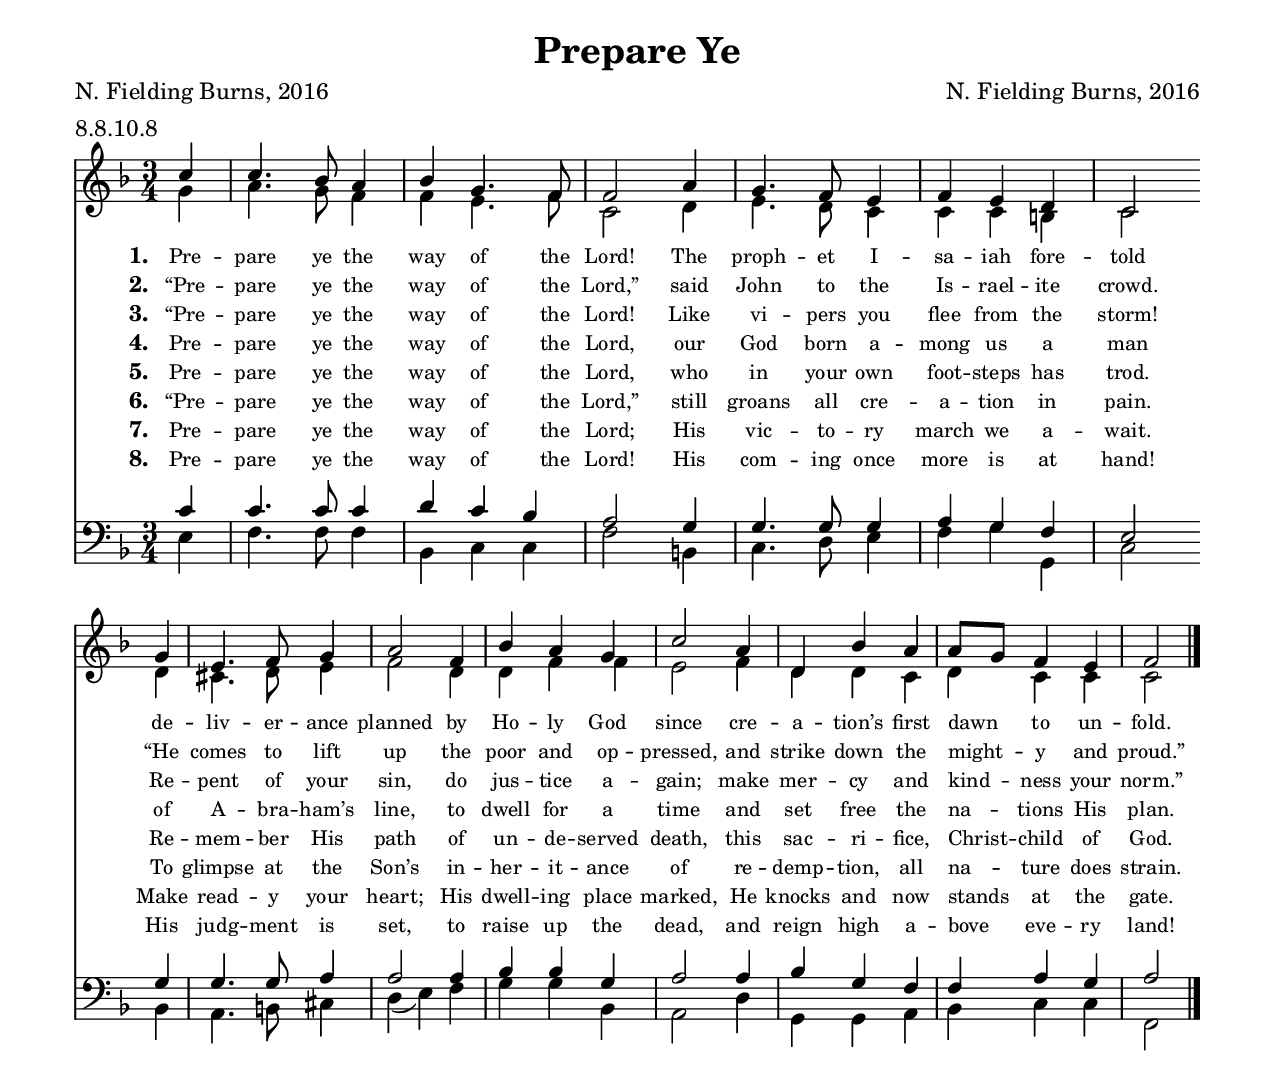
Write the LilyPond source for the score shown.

\include "hymn.ily"

\header
{
  title = "Prepare Ye"
  poet = "N. Fielding Burns, 2016"
  composer = "N. Fielding Burns, 2016"
  tune = "Glad Promise"
  meter = "8.8.10.8"
}

global =
{
  \time 3/4
  \key f \major
}

stanzas = <<
  \new Lyrics \lyricsto "sopranos" {
    \set stanza = "1. "

    Pre -- pare ye the way of the Lord!
    The proph -- et I -- sa -- iah fore -- told
    de -- liv -- er -- ance planned by Ho -- ly God since
    cre -- a -- tion’s first dawn _ to un -- fold.
  }

  \new Lyrics \lyricsto "sopranos" {
    \set stanza = "2. "

    “Pre -- pare ye the way of the Lord,”
    said John to the Is -- rael -- ite crowd.
    “He comes to lift up the poor and op -- pressed,
    and strike down the might -- _ y and proud.”
  }

  \new Lyrics \lyricsto "sopranos" {
    \set stanza = "3. "

    “Pre -- pare ye the way of the Lord!
    Like vi -- pers you flee from the storm!
    Re -- pent of your sin, do jus -- tice a -- gain;
    make mer -- cy and kind -- _ ness your norm.”
  }

  \new Lyrics \lyricsto "sopranos" {
    \set stanza = "4. "

    Pre -- pare ye the way of the Lord,
    our God born a -- mong us a man
    of A -- bra -- ham’s line, to dwell for a time
    and set free the na -- _ tions His plan.
  }

  \new Lyrics \lyricsto "sopranos" {
    \set stanza = "5. "

    Pre -- pare ye the way of the Lord,
    who in your own foot -- steps has trod.
    Re -- mem -- ber His path of un -- de -- served death,
    this sac -- ri -- fice, Christ -- _ child of God.
  }

  \new Lyrics \lyricsto "sopranos" {
    \set stanza = "6. "

    “Pre -- pare ye the way of the Lord,”
    still groans all cre -- a -- tion in pain.
    To glimpse at the Son’s in -- her -- it -- ance of
    re -- demp -- tion, all na -- _ ture does strain.
  }

  \new Lyrics \lyricsto "sopranos" {
    \set stanza = "7. "

    Pre -- pare ye the way of the Lord;
    His vic -- to -- ry march we a -- wait.
    Make read -- y your heart; His dwell -- ing place marked,
    He knocks and now stands _ at the gate.
  }

  \new Lyrics \lyricsto "sopranos" {
    \set stanza = "8. "

    Pre -- pare ye the way of the Lord!
    His com -- ing once more is at hand!
    His judg -- ment is set, to raise up the dead,
    and reign high a -- bove _ eve -- ry land!
  }
>>

soprano = \relative c' {
  \partial 4

  c'4
  c4. bes8 a4
  bes g4. f8
  f2

  a4
  g4. f8 e4
  f e d
  c2

  \bar "" \break

  g'4
  e4. f8 g4
  a2 f4
  bes a g
  c2

  a4
  d, bes' a
  a8 g f4 e
  f2

  \bar "|."
}

alto = \relative c' {
  g'4
  a4. g8 f4
  f e4. f8
  c2

  d4
  e4. d8 c4
  c c b
  c2

  d4
  cis4. d8 e4
  f2 d4
  d f f
  e2

  f4
  d d c
  d c c
  c2
}

tenor = \relative c {
  c'4
  c4. c8 c4
  d c bes
  a2

  g4
  g4. g8 g4
  a4 g f
  e2

  g4
  g4. g8 a4
  a2 a4
  bes bes g
  a2

  a4
  bes g f
  f a g
  a2
}

bass = \relative c {
  e4
  f4. f8 f4
  bes, c c
  f2

  b,4
  c4. d8 e4
  f g g,
  c2

  bes4
  a4. b8 cis4
  d( e) f
  g g bes,
  a2

  d4
  g, g a
  bes c c
  f,2
}

\include "hymn-template.ily"
